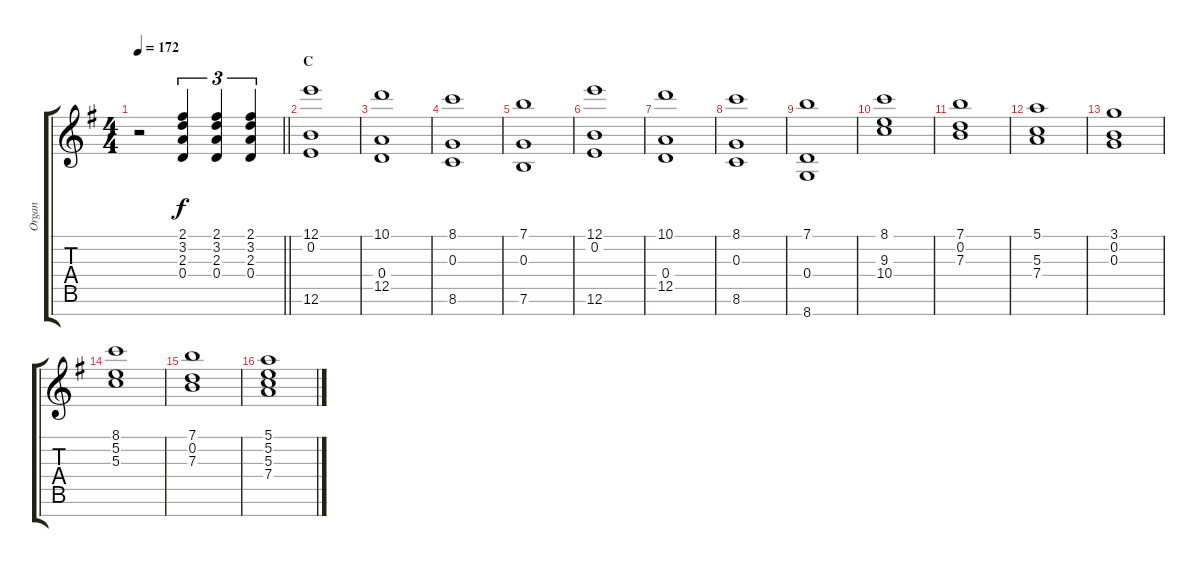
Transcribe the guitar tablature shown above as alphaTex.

\track ("Organ" "Organ") {instrument rockorgan}
\staff {score tabs}
\tuning (E5 B4 G4 D4 A3 E3 B2) {hide}
\ts (4 4)
\tempo 172
\clef g2
\barLineRight lightlight
\ks g
r.2{dy f} (2.1 3.2 2.3 0.4).4{tu (3 2)} (2.1 3.2 2.3 0.4).4{tu (3 2)} (2.1 3.2 2.3 0.4).4{tu (3 2)} |
\section ("" "C")
(12.1 0.2 12.6).1 |
(10.1 0.4 12.5).1 |
(8.1 0.3 8.6).1 |
(7.1 0.3 7.6).1 |
(12.1 0.2 12.6).1 |
(10.1 0.4 12.5).1 |
(8.1 0.3 8.6).1 |
(7.1 0.4 8.7).1 |
(8.1 9.3 10.4).1 |
(7.1 0.2 7.3).1 |
(5.1 5.3 7.4).1 |
(3.1 0.2 0.3).1 |
(8.1 5.2 5.3).1 |
(7.1 0.2 7.3).1 |
(5.1 5.2 5.3 7.4).1
